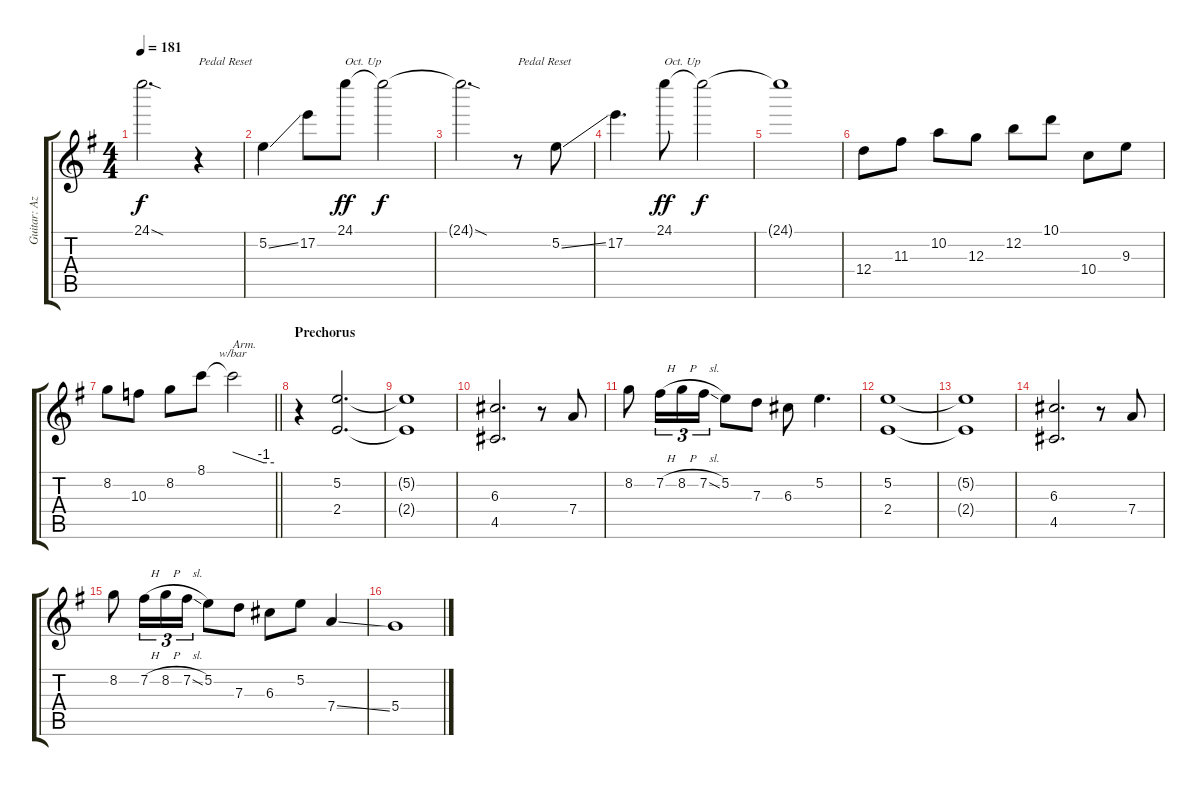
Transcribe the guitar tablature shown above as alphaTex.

\track ("Guitar: Azusa Nakano" "Guitar: Az") {instrument overdrivenguitar}
\staff {score tabs}
\tuning (E4 B3 G3 D3 A2 E2) {hide}
\ts (4 4)
\tempo 181
\clef g2
\ks g
24.1{sod t}.2{d dy f} r.4{txt "Pedal Reset"} |
5.2{ss}.4 17.2.8 24.1.8{txt "Oct. Up" dy ff} 24.1{t}.2{dy f} |
24.1{sod t}.2{d} r.8{txt "Pedal Reset"} 5.2{ss}.8 |
17.2.4{d} 24.1.8{txt "Oct. Up" dy ff} 24.1{t}.2{dy f} |
24.1{t}.1 |
12.4.8 11.3.8 10.2.8 12.3.8 12.2.8 10.1.8 10.4.8 9.3.8 |
\barLineRight lightlight
8.2.8 10.3.8 8.2.8 8.1.8 8.1{t}.2{tbe (custom default 0 0 45 -4 60 -4) txt "Arm."} |
\section ("" "Prechorus")
r.4 (5.2 2.4).2{d} |
(5.2{t} 2.4{t}).1 |
(6.3 4.5).2{d} r.8 7.4.8 |
8.2.8 7.2{h}.16{tu (3 2)} 8.2{h}.16{tu (3 2)} 7.2{sl}.16{tu (3 2)} 5.2.8 7.3.8 6.3.8 5.2.4{d} |
(5.2 2.4).1 |
(5.2{t} 2.4{t}).1 |
(6.3 4.5).2{d} r.8 7.4.8 |
8.2.8 7.2{h}.16{tu (3 2)} 8.2{h}.16{tu (3 2)} 7.2{sl}.16{tu (3 2)} 5.2.8 7.3.8 6.3.8 5.2.8 7.4{ss}.4 |
5.4.1
